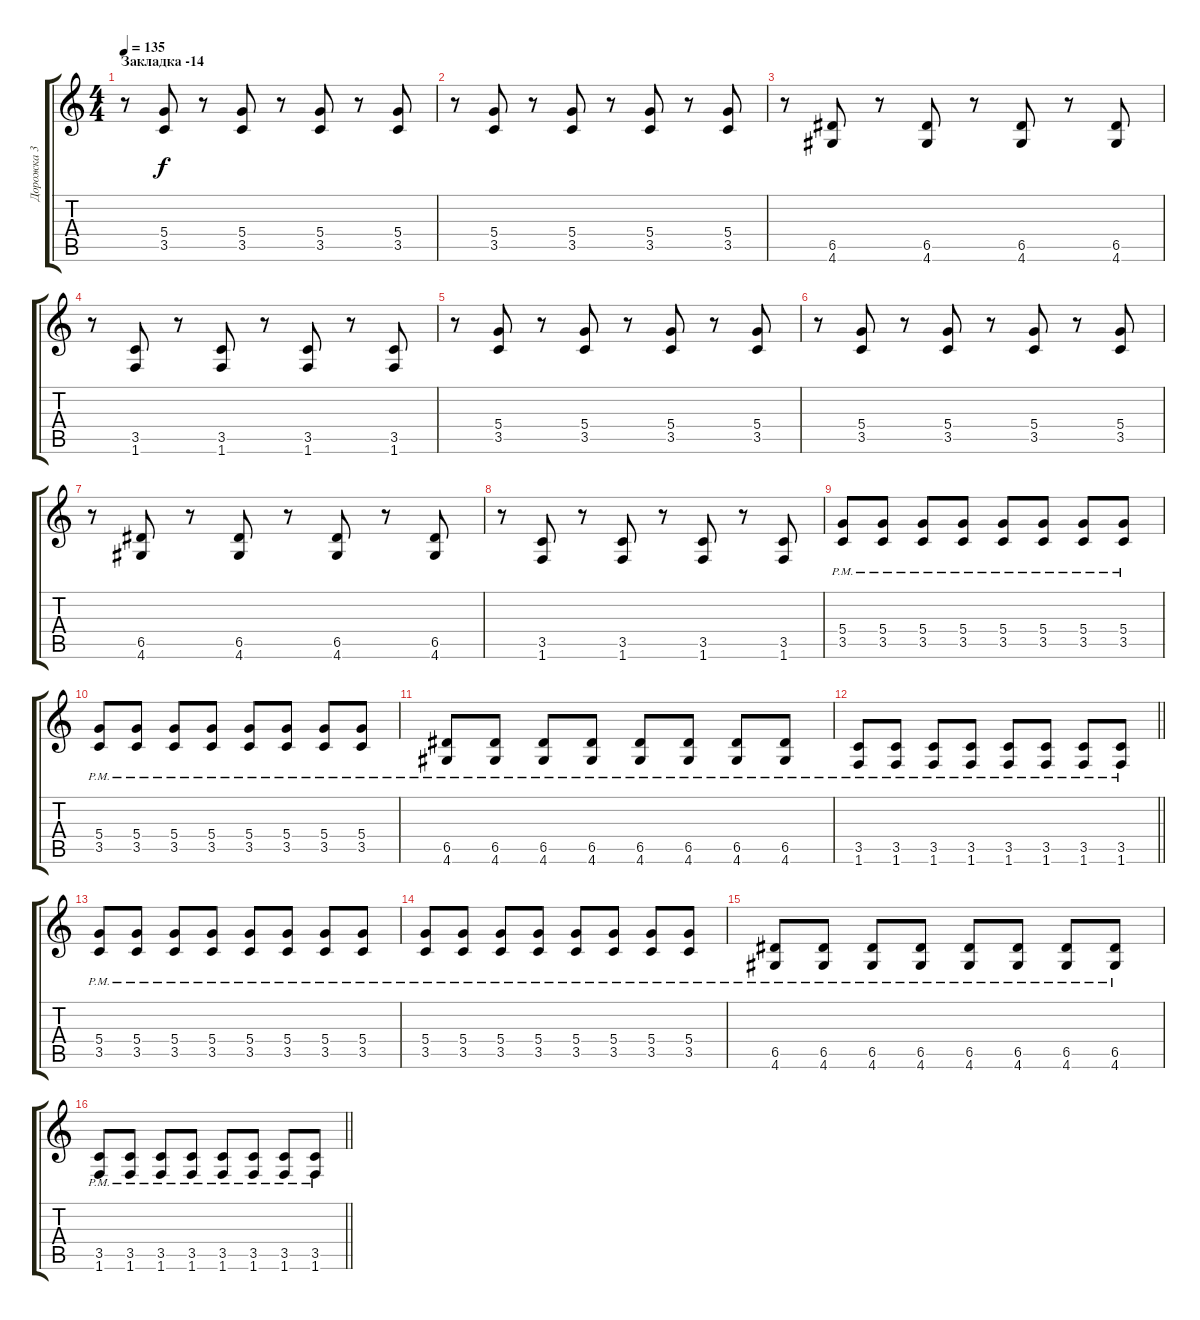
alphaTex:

\track ("Дорожка 3" "Дорожка 3") {instrument distortionguitar}
\staff {score tabs}
\tuning (E4 B3 G3 D3 A2 E2) {hide}
\ts (4 4)
\section ("" "Закладка -14")
\tempo 135
\clef g2
\ks c
r.8{dy f} (5.4 3.5).8 r.8 (5.4 3.5).8 r.8 (5.4 3.5).8 r.8 (5.4 3.5).8 |
r.8 (5.4 3.5).8 r.8 (5.4 3.5).8 r.8 (5.4 3.5).8 r.8 (5.4 3.5).8 |
r.8 (6.5 4.6).8 r.8 (6.5 4.6).8 r.8 (6.5 4.6).8 r.8 (6.5 4.6).8 |
r.8 (3.5 1.6).8 r.8 (3.5 1.6).8 r.8 (3.5 1.6).8 r.8 (3.5 1.6).8 |
r.8 (5.4 3.5).8 r.8 (5.4 3.5).8 r.8 (5.4 3.5).8 r.8 (5.4 3.5).8 |
r.8 (5.4 3.5).8 r.8 (5.4 3.5).8 r.8 (5.4 3.5).8 r.8 (5.4 3.5).8 |
r.8 (6.5 4.6).8 r.8 (6.5 4.6).8 r.8 (6.5 4.6).8 r.8 (6.5 4.6).8 |
r.8 (3.5 1.6).8 r.8 (3.5 1.6).8 r.8 (3.5 1.6).8 r.8 (3.5 1.6).8 |
(5.4{pm} 3.5{pm}).8 (5.4{pm} 3.5{pm}).8 (5.4{pm} 3.5{pm}).8 (5.4{pm} 3.5{pm}).8 (5.4{pm} 3.5{pm}).8 (5.4{pm} 3.5{pm}).8 (5.4{pm} 3.5{pm}).8 (5.4{pm} 3.5{pm}).8 |
(5.4{pm} 3.5{pm}).8 (5.4{pm} 3.5{pm}).8 (5.4{pm} 3.5{pm}).8 (5.4{pm} 3.5{pm}).8 (5.4{pm} 3.5{pm}).8 (5.4{pm} 3.5{pm}).8 (5.4{pm} 3.5{pm}).8 (5.4{pm} 3.5{pm}).8 |
(6.5{pm} 4.6{pm}).8 (6.5{pm} 4.6{pm}).8 (6.5{pm} 4.6{pm}).8 (6.5{pm} 4.6{pm}).8 (6.5{pm} 4.6{pm}).8 (6.5{pm} 4.6{pm}).8 (6.5{pm} 4.6{pm}).8 (6.5{pm} 4.6{pm}).8 |
\barLineRight lightlight
(3.5{pm} 1.6{pm}).8 (3.5{pm} 1.6{pm}).8 (3.5{pm} 1.6{pm}).8 (3.5{pm} 1.6{pm}).8 (3.5{pm} 1.6{pm}).8 (3.5{pm} 1.6{pm}).8 (3.5{pm} 1.6{pm}).8 (3.5{pm} 1.6{pm}).8 |
(5.4{pm} 3.5{pm}).8 (5.4{pm} 3.5{pm}).8 (5.4{pm} 3.5{pm}).8 (5.4{pm} 3.5{pm}).8 (5.4{pm} 3.5{pm}).8 (5.4{pm} 3.5{pm}).8 (5.4{pm} 3.5{pm}).8 (5.4{pm} 3.5{pm}).8 |
(5.4{pm} 3.5{pm}).8 (5.4{pm} 3.5{pm}).8 (5.4{pm} 3.5{pm}).8 (5.4{pm} 3.5{pm}).8 (5.4{pm} 3.5{pm}).8 (5.4{pm} 3.5{pm}).8 (5.4{pm} 3.5{pm}).8 (5.4{pm} 3.5{pm}).8 |
(6.5{pm} 4.6{pm}).8 (6.5{pm} 4.6{pm}).8 (6.5{pm} 4.6{pm}).8 (6.5{pm} 4.6{pm}).8 (6.5{pm} 4.6{pm}).8 (6.5{pm} 4.6{pm}).8 (6.5{pm} 4.6{pm}).8 (6.5{pm} 4.6{pm}).8 |
\barLineRight lightlight
(3.5{pm} 1.6{pm}).8 (3.5{pm} 1.6{pm}).8 (3.5{pm} 1.6{pm}).8 (3.5{pm} 1.6{pm}).8 (3.5{pm} 1.6{pm}).8 (3.5{pm} 1.6{pm}).8 (3.5{pm} 1.6{pm}).8 (3.5{pm} 1.6{pm}).8
